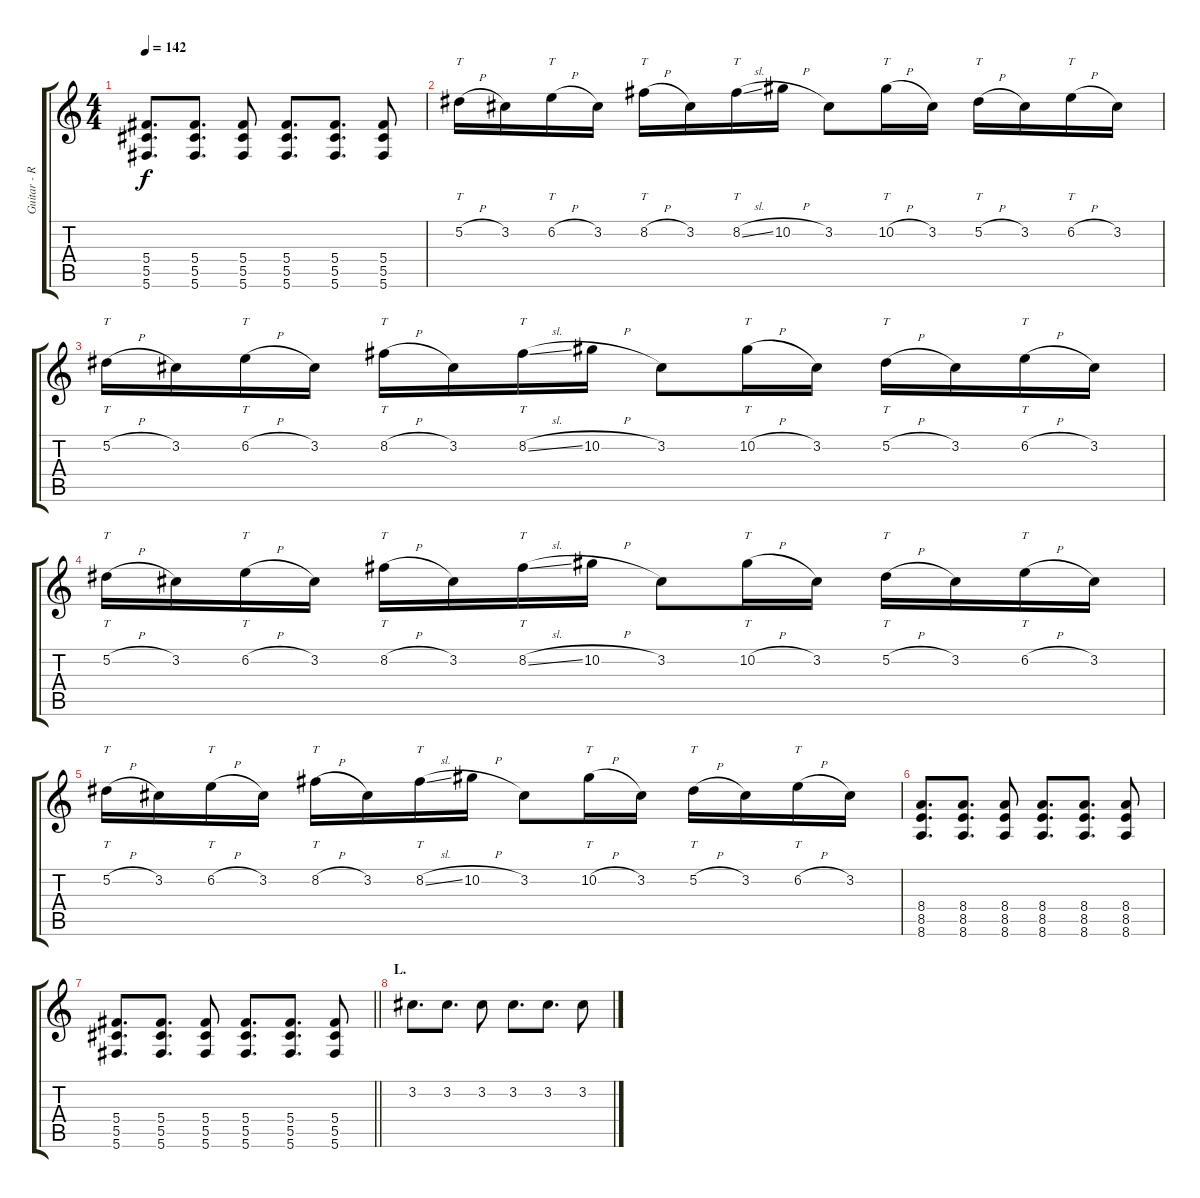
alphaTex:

\track ("Guitar - Right" "Guitar - R") {instrument distortionguitar}
\staff {score tabs}
\tuning (Eb4 Bb3 Gb3 Db3 Ab2 Db2) {hide}
\ts (4 4)
\tempo 142
\clef g2
\ks c
(5.4 5.5 5.6).8{d dy f} (5.4 5.5 5.6).8{d} (5.4 5.5 5.6).8 (5.4 5.5 5.6).8{d} (5.4 5.5 5.6).8{d} (5.4 5.5 5.6).8 |
5.2{h}.16{tt} 3.2.16 6.2{h}.16{tt} 3.2.16 8.2{h}.16{tt} 3.2.16 8.2{sl}.16{tt} 10.2{h}.16 3.2.8 10.2{h}.16{tt} 3.2.16 5.2{h}.16{tt} 3.2.16 6.2{h}.16{tt} 3.2.16 |
5.2{h}.16{tt} 3.2.16 6.2{h}.16{tt} 3.2.16 8.2{h}.16{tt} 3.2.16 8.2{sl}.16{tt} 10.2{h}.16 3.2.8 10.2{h}.16{tt} 3.2.16 5.2{h}.16{tt} 3.2.16 6.2{h}.16{tt} 3.2.16 |
5.2{h}.16{tt} 3.2.16 6.2{h}.16{tt} 3.2.16 8.2{h}.16{tt} 3.2.16 8.2{sl}.16{tt} 10.2{h}.16 3.2.8 10.2{h}.16{tt} 3.2.16 5.2{h}.16{tt} 3.2.16 6.2{h}.16{tt} 3.2.16 |
5.2{h}.16{tt} 3.2.16 6.2{h}.16{tt} 3.2.16 8.2{h}.16{tt} 3.2.16 8.2{sl}.16{tt} 10.2{h}.16 3.2.8 10.2{h}.16{tt} 3.2.16 5.2{h}.16{tt} 3.2.16 6.2{h}.16{tt} 3.2.16 |
(8.4 8.5 8.6).8{d} (8.4 8.5 8.6).8{d} (8.4 8.5 8.6).8 (8.4 8.5 8.6).8{d} (8.4 8.5 8.6).8{d} (8.4 8.5 8.6).8 |
\barLineRight lightlight
(5.4 5.5 5.6).8{d} (5.4 5.5 5.6).8{d} (5.4 5.5 5.6).8 (5.4 5.5 5.6).8{d} (5.4 5.5 5.6).8{d} (5.4 5.5 5.6).8 |
\section ("" "L.")
3.2.8{d} 3.2.8{d} 3.2.8 3.2.8{d} 3.2.8{d} 3.2.8
